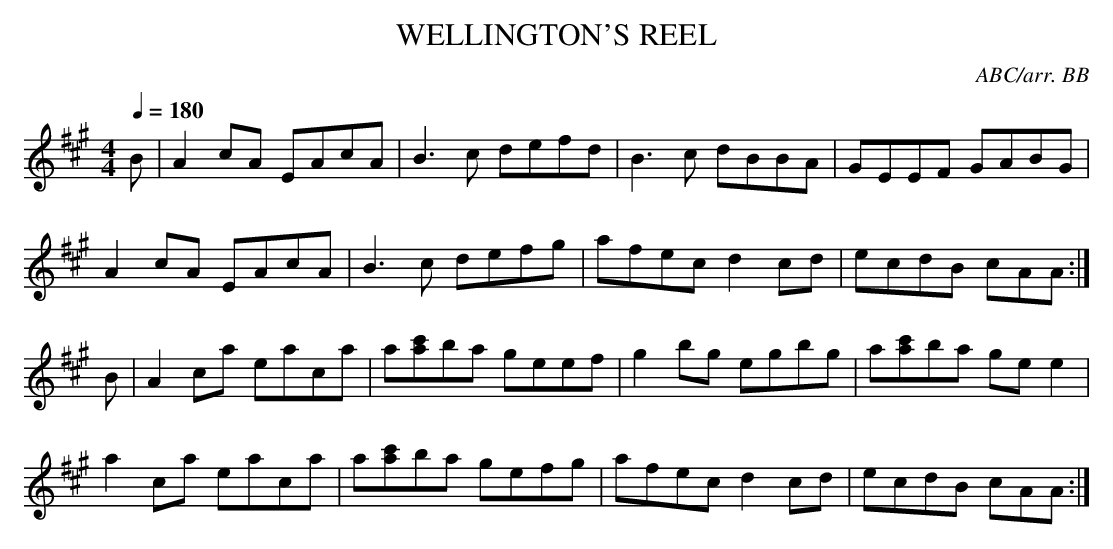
X:1
T:WELLINGTON'S REEL
C:ABC/arr. BB
L:1/8
Q:1/4=180
M:4/4
K:A
B|A2cA EAcA|B3c defd|B3c dBBA|GEEF GABG|
A2cA EAcA|B3c defg|afec d2cd|ecdB cAA:|
B|A2ca eaca|a[ac']ba geef|g2bg egbg|a[ac']ba gee2|
a2ca eaca|a[ac']ba gefg|afec d2cd|ecdB cAA:|
